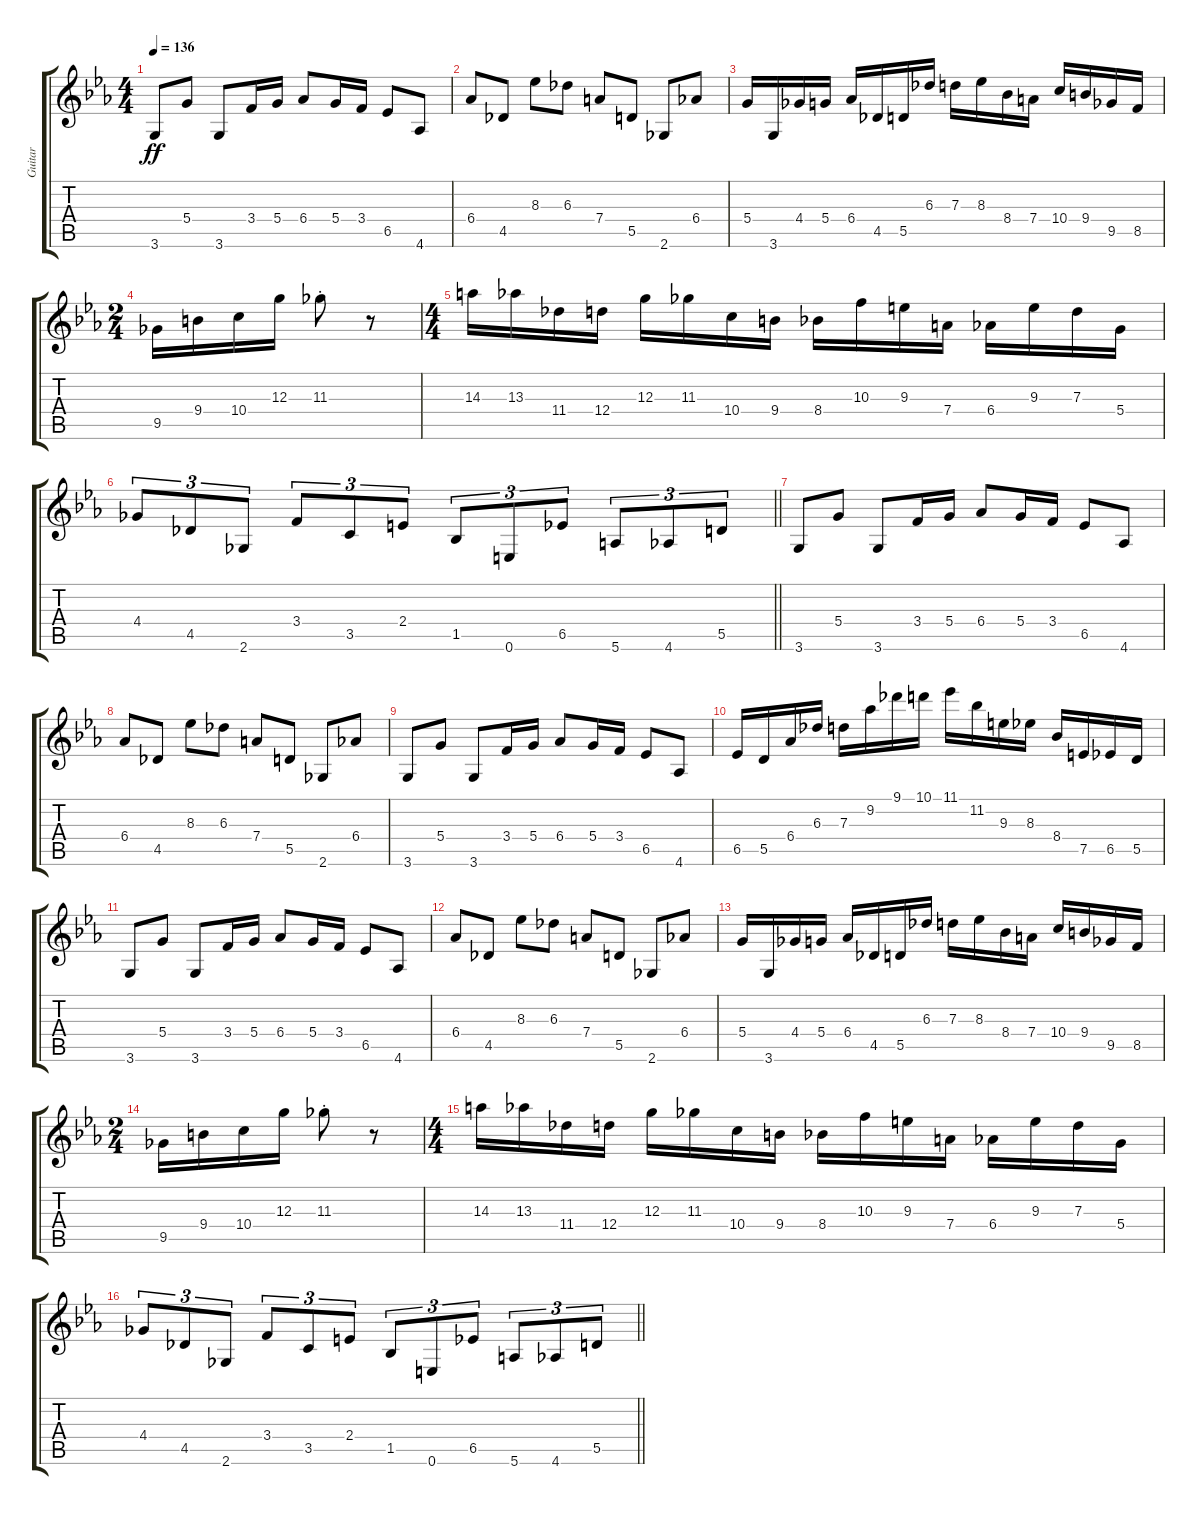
\track ("Guitar" "Guitar") {instrument distortionguitar}
\staff {score tabs}
\tuning (E4 B3 G3 D3 A2 E2) {hide}
\ts (4 4)
\tempo 136
\clef g2
\ks cminor
3.6.8{dy ff} 5.4.8 3.6.8 3.4.16 5.4.16 6.4.8 5.4.16 3.4.16 6.5.8 4.6.8 |
6.4.8 4.5.8 8.3.8 6.3.8 7.4.8 5.5.8 2.6.8 6.4.8 |
5.4.16 3.6.16 4.4.16 5.4.16 6.4.16 4.5.16 5.5.16 6.3.16 7.3.16 8.3.16 8.4.16 7.4.16 10.4.16 9.4.16 9.5.16 8.5.16 |
\ts (2 4)
9.5.16 9.4.16 10.4.16 12.3.16 11.3{st}.8 r.8 |
\ts (4 4)
14.3.16 13.3.16 11.4.16 12.4.16 12.3.16 11.3.16 10.4.16 9.4.16 8.4.16 10.3.16 9.3.16 7.4.16 6.4.16 9.3.16 7.3.16 5.4.16 |
\barLineRight lightlight
4.4.8{tu (3 2)} 4.5.8{tu (3 2)} 2.6.8{tu (3 2)} 3.4.8{tu (3 2)} 3.5.8{tu (3 2)} 2.4.8{tu (3 2)} 1.5.8{tu (3 2)} 0.6.8{tu (3 2)} 6.5.8{tu (3 2)} 5.6.8{tu (3 2)} 4.6.8{tu (3 2)} 5.5.8{tu (3 2)} |
3.6.8 5.4.8 3.6.8 3.4.16 5.4.16 6.4.8 5.4.16 3.4.16 6.5.8 4.6.8 |
6.4.8 4.5.8 8.3.8 6.3.8 7.4.8 5.5.8 2.6.8 6.4.8 |
3.6.8 5.4.8 3.6.8 3.4.16 5.4.16 6.4.8 5.4.16 3.4.16 6.5.8 4.6.8 |
6.5.16 5.5.16 6.4.16 6.3.16 7.3.16 9.2.16 9.1.16 10.1.16 11.1.16 11.2.16 9.3.16 8.3.16 8.4.16 7.5.16 6.5.16 5.5.16 |
3.6.8 5.4.8 3.6.8 3.4.16 5.4.16 6.4.8 5.4.16 3.4.16 6.5.8 4.6.8 |
6.4.8 4.5.8 8.3.8 6.3.8 7.4.8 5.5.8 2.6.8 6.4.8 |
5.4.16 3.6.16 4.4.16 5.4.16 6.4.16 4.5.16 5.5.16 6.3.16 7.3.16 8.3.16 8.4.16 7.4.16 10.4.16 9.4.16 9.5.16 8.5.16 |
\ts (2 4)
9.5.16 9.4.16 10.4.16 12.3.16 11.3{st}.8 r.8 |
\ts (4 4)
14.3.16 13.3.16 11.4.16 12.4.16 12.3.16 11.3.16 10.4.16 9.4.16 8.4.16 10.3.16 9.3.16 7.4.16 6.4.16 9.3.16 7.3.16 5.4.16 |
\barLineRight lightlight
4.4.8{tu (3 2)} 4.5.8{tu (3 2)} 2.6.8{tu (3 2)} 3.4.8{tu (3 2)} 3.5.8{tu (3 2)} 2.4.8{tu (3 2)} 1.5.8{tu (3 2)} 0.6.8{tu (3 2)} 6.5.8{tu (3 2)} 5.6.8{tu (3 2)} 4.6.8{tu (3 2)} 5.5.8{tu (3 2)}
